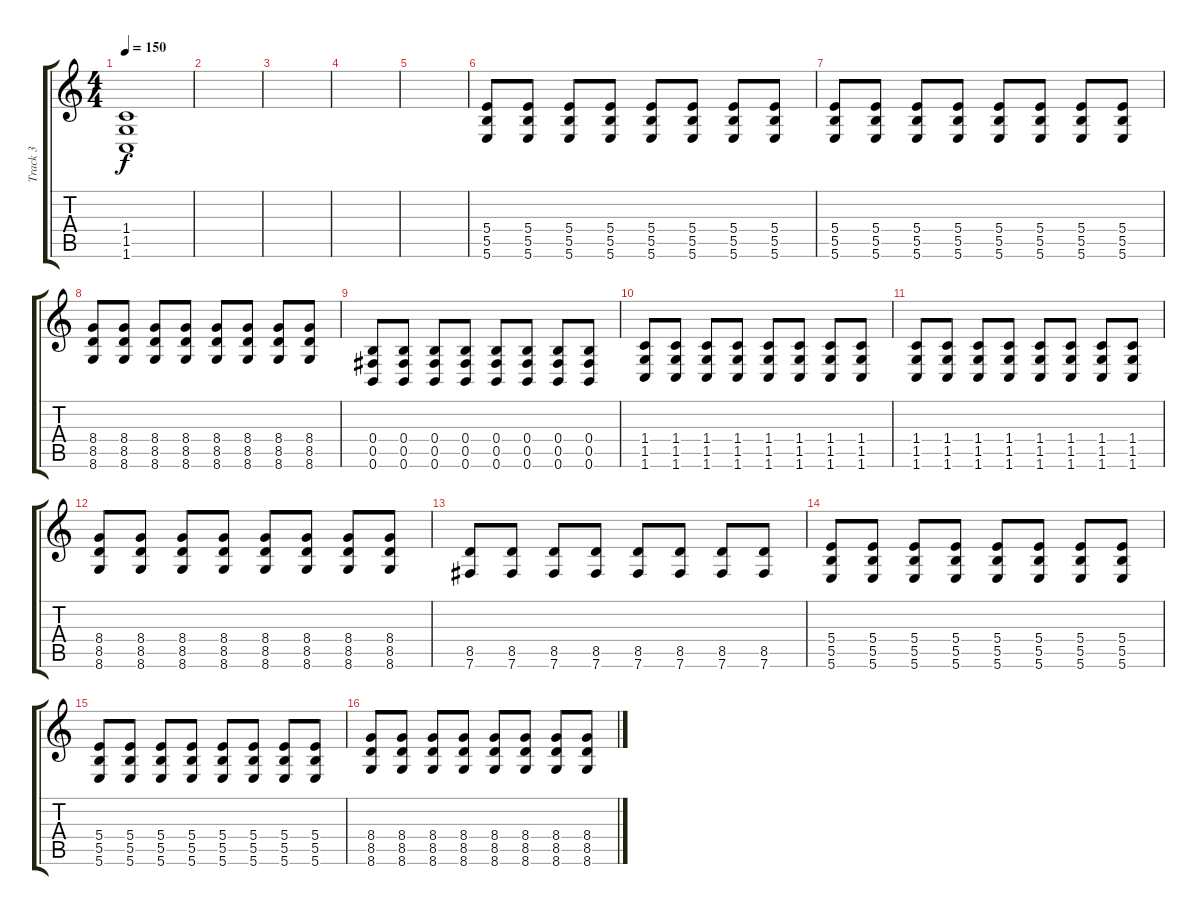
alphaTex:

\track ("Track 3" "Track 3") {instrument distortionguitar}
\staff {score tabs}
\tuning (Db4 Ab3 E3 B2 Gb2 B1) {hide}
\ts (4 4)
\tempo 150
\clef g2
\ks c
(1.4{t} 1.5{t} 1.6{t}).1{dy f} |
|
|
|
|
(5.4 5.5 5.6).8 (5.4 5.5 5.6).8 (5.4 5.5 5.6).8 (5.4 5.5 5.6).8 (5.4 5.5 5.6).8 (5.4 5.5 5.6).8 (5.4 5.5 5.6).8 (5.4 5.5 5.6).8 |
(5.4 5.5 5.6).8 (5.4 5.5 5.6).8 (5.4 5.5 5.6).8 (5.4 5.5 5.6).8 (5.4 5.5 5.6).8 (5.4 5.5 5.6).8 (5.4 5.5 5.6).8 (5.4 5.5 5.6).8 |
(8.4 8.5 8.6).8 (8.4 8.5 8.6).8 (8.4 8.5 8.6).8 (8.4 8.5 8.6).8 (8.4 8.5 8.6).8 (8.4 8.5 8.6).8 (8.4 8.5 8.6).8 (8.4 8.5 8.6).8 |
(0.4 0.5 0.6).8 (0.4 0.5 0.6).8 (0.4 0.5 0.6).8 (0.4 0.5 0.6).8 (0.4 0.5 0.6).8 (0.4 0.5 0.6).8 (0.4 0.5 0.6).8 (0.4 0.5 0.6).8 |
(1.4 1.5 1.6).8 (1.4 1.5 1.6).8 (1.4 1.5 1.6).8 (1.4 1.5 1.6).8 (1.4 1.5 1.6).8 (1.4 1.5 1.6).8 (1.4 1.5 1.6).8 (1.4 1.5 1.6).8 |
(1.4 1.5 1.6).8 (1.4 1.5 1.6).8 (1.4 1.5 1.6).8 (1.4 1.5 1.6).8 (1.4 1.5 1.6).8 (1.4 1.5 1.6).8 (1.4 1.5 1.6).8 (1.4 1.5 1.6).8 |
(8.4 8.5 8.6).8 (8.4 8.5 8.6).8 (8.4 8.5 8.6).8 (8.4 8.5 8.6).8 (8.4 8.5 8.6).8 (8.4 8.5 8.6).8 (8.4 8.5 8.6).8 (8.4 8.5 8.6).8 |
(8.5 7.6).8 (8.5 7.6).8 (8.5 7.6).8 (8.5 7.6).8 (8.5 7.6).8 (8.5 7.6).8 (8.5 7.6).8 (8.5 7.6).8 |
(5.4 5.5 5.6).8 (5.4 5.5 5.6).8 (5.4 5.5 5.6).8 (5.4 5.5 5.6).8 (5.4 5.5 5.6).8 (5.4 5.5 5.6).8 (5.4 5.5 5.6).8 (5.4 5.5 5.6).8 |
(5.4 5.5 5.6).8 (5.4 5.5 5.6).8 (5.4 5.5 5.6).8 (5.4 5.5 5.6).8 (5.4 5.5 5.6).8 (5.4 5.5 5.6).8 (5.4 5.5 5.6).8 (5.4 5.5 5.6).8 |
(8.4 8.5 8.6).8 (8.4 8.5 8.6).8 (8.4 8.5 8.6).8 (8.4 8.5 8.6).8 (8.4 8.5 8.6).8 (8.4 8.5 8.6).8 (8.4 8.5 8.6).8 (8.4 8.5 8.6).8
